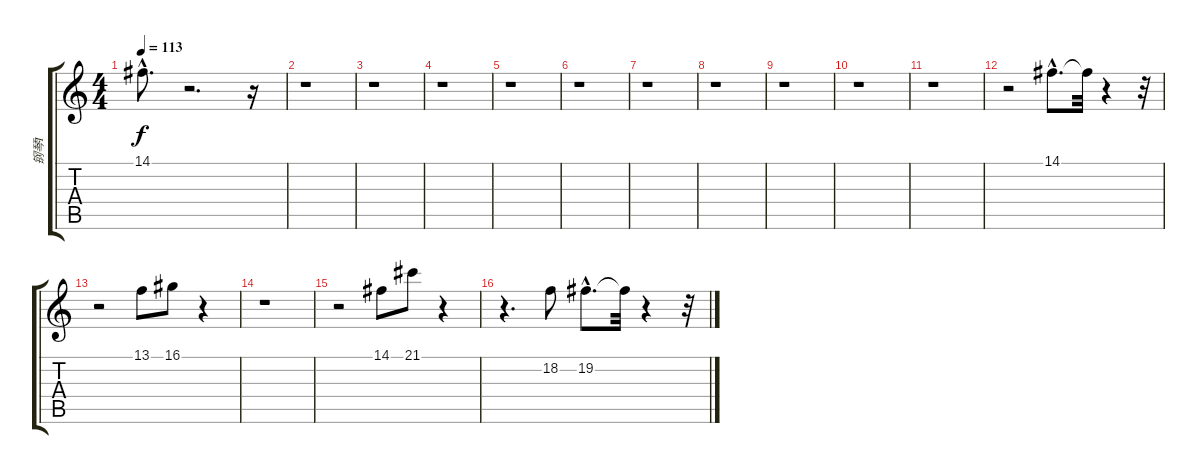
\track ("钢琴I" "钢琴I") {instrument acousticgrandpiano}
\staff {score tabs}
\tuning (E4 B3 G3 D3 A2 E2) {hide}
\ts (4 4)
\tempo 113
\clef g2
\ks c
14.1{hac t}.8{d dy f} r.2{d} r.16 |
r.1 |
r.1 |
r.1 |
r.1 |
r.1 |
r.1 |
r.1 |
r.1 |
r.1 |
r.1 |
r.2 14.1{hac}.8{d volume 12} 14.1{t}.32 r.4 r.32 |
r.2 13.1.8 16.1.8 r.4 |
r.1 |
r.2 14.1.8 21.1.8 r.4 |
r.4{d} 18.2.8 19.2{hac}.8{d} 19.2{t}.32 r.4 r.32
